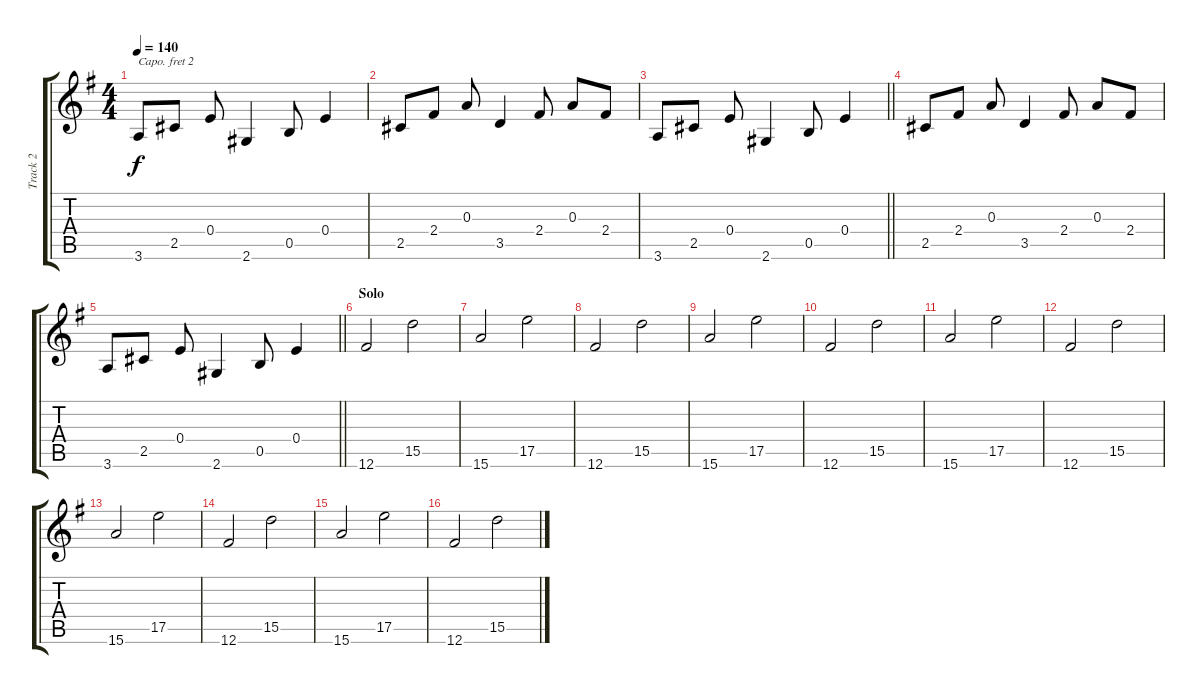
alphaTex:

\track ("Track 2" "Track 2") {instrument distortionguitar}
\staff {score tabs}
\capo 2
\tuning (E4 B3 G3 D3 A2 E2) {hide}
\ts (4 4)
\tempo 140
\clef g2
\ks g
3.6.8{dy f} 2.5.8 0.4.8 2.6.4 0.5.8 0.4.4 |
2.5.8 2.4.8 0.3.8 3.5.4 2.4.8 0.3.8 2.4.8 |
\barLineRight lightlight
3.6.8 2.5.8 0.4.8 2.6.4 0.5.8 0.4.4 |
2.5.8 2.4.8 0.3.8 3.5.4 2.4.8 0.3.8 2.4.8 |
\barLineRight lightlight
3.6.8 2.5.8 0.4.8 2.6.4 0.5.8 0.4.4 |
\section ("" "Solo")
12.6.2{volume 10} 15.5.2 |
15.6.2 17.5.2 |
12.6.2 15.5.2 |
15.6.2 17.5.2 |
12.6.2 15.5.2 |
15.6.2 17.5.2 |
12.6.2 15.5.2 |
15.6.2 17.5.2 |
12.6.2 15.5.2 |
15.6.2 17.5.2 |
12.6.2 15.5.2
